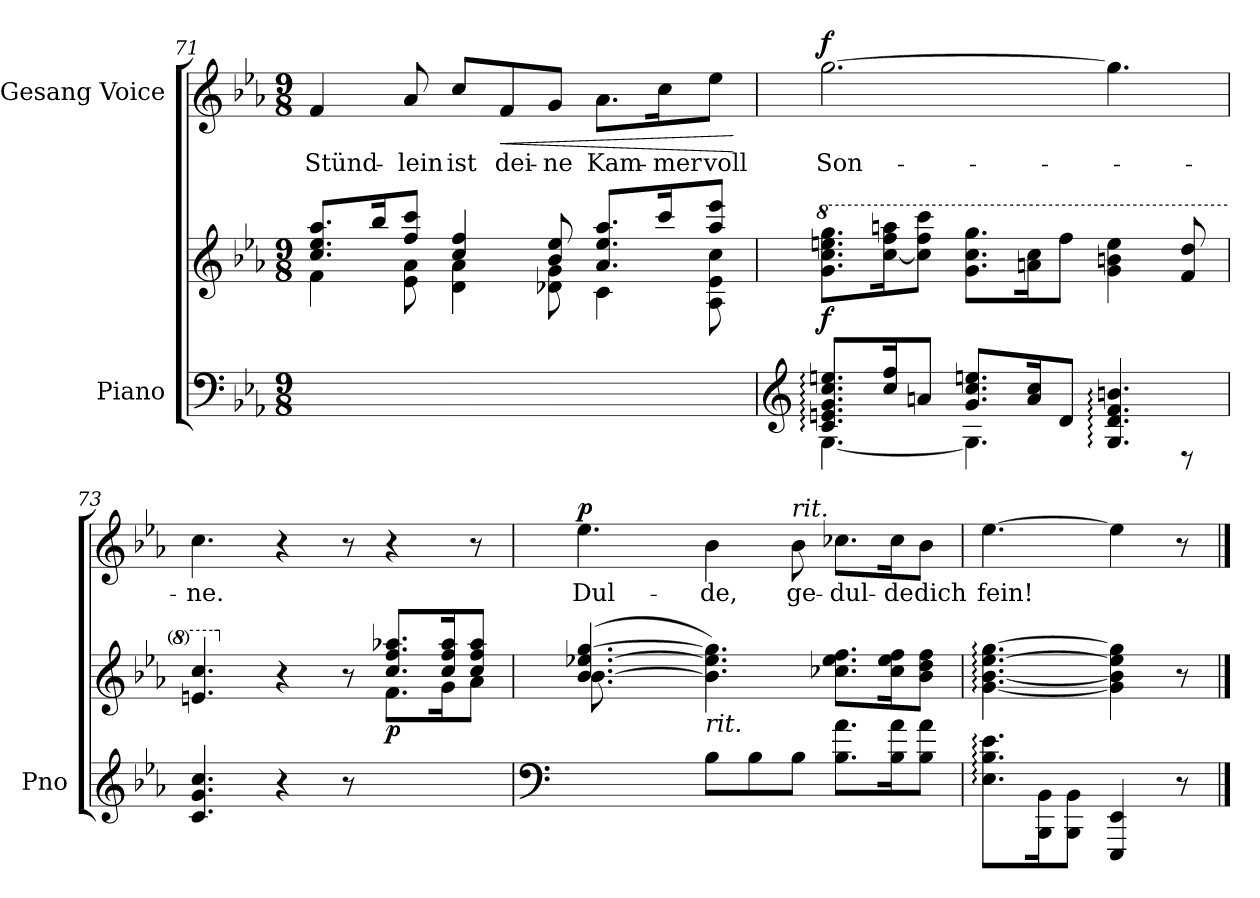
**kern	**kern	**dynam	**kern	**text	**dynam
*part2	*part2	*part2	*part1	*part1	*part1
*staff3	*staff2	*staff2/3	*staff1	*staff1	*staff1
*I"Piano	*	*	*I"Gesang Voice	*	*
*I'Pno	*	*	*	*	*
*clefF4	*clefG2	*	*clefG2	*	*
*k[b-e-a-]	*k[b-e-a-]	*	*k[b-e-a-]	*	*
*M9/8	*M9/8	*	*M9/8	*	*
=71	=71	=71	=71	=71	=71
*	*^	*	*	*	*
!	!	!	!	!	!LO:LY:b	!
1ryy	8.cc/ 8.ee-/ 8.aa-/L	4f\	.	4f/	Stünd-	.
.	16bb-/K	.	.	.	.	.
!	!	!	!	!	!LO:LY:b	!
.	8ff/ 8ccc/J	8e-\ 8a-\	.	8a-/	-lein	.
!	!	!	!	!	!LO:LY:b	!
.	4cc/ 4ff/	4d\ 4a-\	.	8cc/L	ist	.
!	!	!	!	!	!LO:LY:b	!LO:HP:b
.	.	.	.	8f/	dei-	<
!	!	!	!	!	!LO:LY:b	!
.	8b-/ 8ee-/	8d-X\ 8g\	.	8g/J	-ne	.
!	!	!	!	!	!LO:LY:b	!
.	8.a-/ 8.ee-/ 8.aa-/L	4c\	.	8.a-\L	Kam-	.
!	!	!	!	!	!LO:LY:b	!
.	16ccc/K	.	.	16cc\K	-mer	.
!	!	!	!	!	!LO:LY:b	!
8ryy	8aa-/ 8eee-/J	8A-\ 8e-\ 8cc\	.	8ee-\J	voll	.
*	*v	*v	*	*	*	*
.	.	.	.	.	[
!!LO:LB:g=z
=72	=72	=72	=72	=72	=72
*clefG2	*	*	*	*	*
*^	*	*	*	*	*
*	*	*8va	*	*	*	*
!	!	!	!LO:DY:b	!	!LO:LY:b	!LO:DY:a
8.c/: 8.en/: 8.g/: 8.cc/: 8.een/:L	[4.G\	8.gg\ 8.ccc\ 8.eeen\ 8.ggg\L	f	[2.gg\	Son-	f
16cc/ 16ff/K	.	[16ccc\ 16fff\ 16aaan\K	.	.	.	.
8an/J	.	8ccc\] 8fff\ 8cccc\J	.	.	.	.
8.g/ 8.cc/ 8.een/L	4.G\]	8.gg\ 8.ccc\ 8.ggg\L	.	.	.	.
16a/ 16cc/K	.	16aan\ 16ccc\K	.	.	.	.
8d/J	.	8fff\J	.	.	.	.
4.G/: 4.d/: 4.f/: 4.bn/:	4ryy	4gg\ 4bbn\ 4eee\	.	4.gg\]	.	.
.	8r	8ff/ 8ddd/	.	.	.	.
=73	=73	=73	=73	=73	=73	=73
*	*	*^	*	*	*	*
!	!	!	!	!	!	!LO:LY:b	!
*v	*v	*	*	*	*	*	*
4.c/ 4.g/ 4.cc/	4.een/ 4.ccc/	2.ryy	.	4.cc\	-ne.	.
*	*X8va	*	*	*	*	*
4r	4r	.	.	4r	.	.
8r	8r	.	.	8r	.	.
!	!	!	!LO:DY:b	!	!	!
4.ryy	8.cc/ 8.ff/ 8.aa-X/L	8.f\L	p	4r	.	.
.	16cc/ 16ff/ 16aa-/K	16g\K	.	.	.	.
.	8cc/ 8ff/ 8aa-/J	8a-\J	.	8r	.	.
=74	=74	=74	=74	=74	=74	=74
*clefF4	*	*	*	*	*	*
!	!	!	!	!	!LO:LY:b	!LO:DY:a
8.ryy	(<[4.b-/ [4.ee-X/ [4.gg/	8.b-\L	.	4.ee-\	Dul-	p
16B-/K	.	2...ryy	.	.	.	.
8B-/J	.	.	.	.	.	.
*	*	*	*	*MM105	*	*
!	!LO:TX:b:i:t=rit.	!	!	!	!	!
!	!	!	!	!	!LO:LY:b	!
8B-\L	4.b-\] 4.ee-\] 4.gg\])	.	.	4b-\	-de,	.
8B-\	.	.	.	.	.	.
*	*	*	*	*MM90	*	*
!	!	!	!	!LO:TX:a:i:t=rit.	!	!
!	!	!	!	!	!LO:LY:b	!
8B-\J	.	.	.	8b-\	ge-	.
!	!	!	!	!	!LO:LY:b	!
8.B-\ 8.a-\L	8.cc-X\ 8.ee-\ 8.ff\L	.	.	8.cc-X\L	-dul-	.
!	!	!	!	!	!LO:LY:b	!
16B-\ 16a-\K	16cc-\ 16ee-\ 16ff\K	.	.	16cc-\K	-de	.
!	!	!	!	!	!LO:LY:b	!
8B-\ 8a-\J	8b-\ 8dd\ 8ff\J	.	.	8b-\J	dich	.
*	*v	*v	*	*	*	*
=75	=75	=75	=75	=75	=75
*	*	*	*MM75	*	*
!	!	!	!	!LO:LY:b	!
8.E-\: 8.B-\: 8.e-\:L	[4.g\: [4.b-\: [4.ee-\: [4.gg\:	.	[4.ee-\	fein!	.
16BBB-\ 16BB-\K	.	.	.	.	.
8BBB-\ 8BB-\J	.	.	.	.	.
4EEE-/ 4EE-/	4g\] 4b-\] 4ee-\] 4gg\]	.	4ee-\]	.	.
8r	8r	.	8r	.	.
==	==	==	==	==	==
*-	*-	*-	*-	*-	*-
